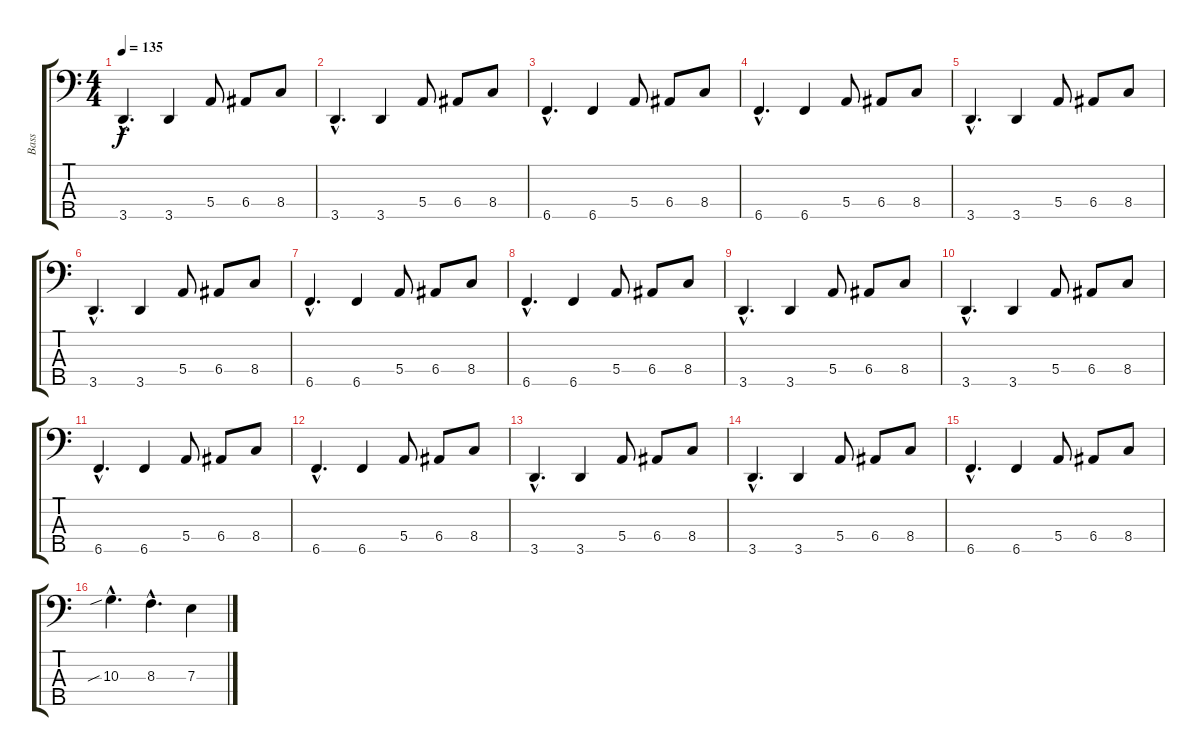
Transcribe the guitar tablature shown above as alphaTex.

\track ("Bass" "Bass") {instrument electricbassfinger}
\staff {score tabs}
\tuning (G2 D2 A1 E1 B0) {hide}
\ts (4 4)
\tempo 135
\clef f4
\ks c
3.5{hac}.4{d dy f} 3.5.4 5.4.8 6.4.8 8.4.8 |
3.5{hac}.4{d} 3.5.4 5.4.8 6.4.8 8.4.8 |
6.5{hac}.4{d} 6.5.4 5.4.8 6.4.8 8.4.8 |
6.5{hac}.4{d} 6.5.4 5.4.8 6.4.8 8.4.8 |
3.5{hac}.4{d} 3.5.4 5.4.8 6.4.8 8.4.8 |
3.5{hac}.4{d} 3.5.4 5.4.8 6.4.8 8.4.8 |
6.5{hac}.4{d} 6.5.4 5.4.8 6.4.8 8.4.8 |
6.5{hac}.4{d} 6.5.4 5.4.8 6.4.8 8.4.8 |
3.5{hac}.4{d} 3.5.4 5.4.8 6.4.8 8.4.8 |
3.5{hac}.4{d} 3.5.4 5.4.8 6.4.8 8.4.8 |
6.5{hac}.4{d} 6.5.4 5.4.8 6.4.8 8.4.8 |
6.5{hac}.4{d} 6.5.4 5.4.8 6.4.8 8.4.8 |
3.5{hac}.4{d} 3.5.4 5.4.8 6.4.8 8.4.8 |
3.5{hac}.4{d} 3.5.4 5.4.8 6.4.8 8.4.8 |
6.5{hac}.4{d} 6.5.4 5.4.8 6.4.8 8.4.8 |
10.3{sib hac}.4{d} 8.3{hac}.4{d} 7.3.4
